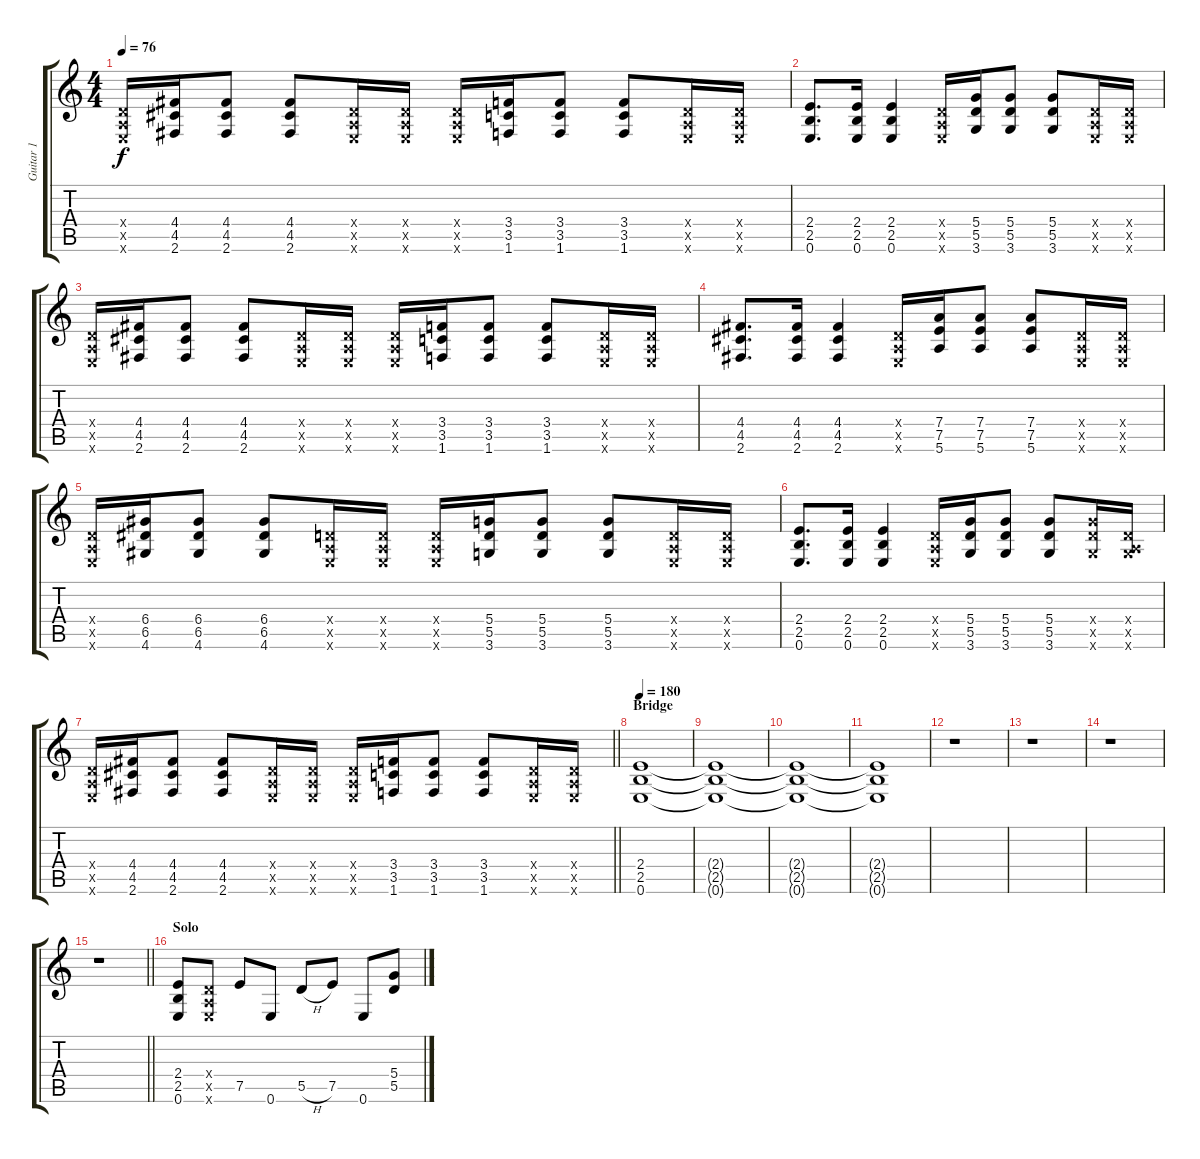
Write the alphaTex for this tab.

\track ("Guitar 1" "Guitar 1") {instrument distortionguitar}
\staff {score tabs}
\tuning (E4 B3 G3 D3 A2 E2) {hide}
\ts (4 4)
\tempo 76
\clef g2
\ks c
(0.4{x} 0.5{x} 0.6{x}).16{dy f} (4.4 4.5 2.6).16 (4.4 4.5 2.6).8 (4.4 4.5 2.6).8 (0.4{x} 0.5{x} 0.6{x}).16 (0.4{x} 0.5{x} 0.6{x}).16 (0.4{x} 0.5{x} 0.6{x}).16 (3.4 3.5 1.6).16 (3.4 3.5 1.6).8 (3.4 3.5 1.6).8 (0.4{x} 0.5{x} 0.6{x}).16 (0.4{x} 0.5{x} 0.6{x}).16 |
(2.4 2.5 0.6).8{d} (2.4 2.5 0.6).16 (2.4 2.5 0.6).4 (0.4{x} 0.5{x} 0.6{x}).16 (5.4 5.5 3.6).16 (5.4 5.5 3.6).8 (5.4 5.5 3.6).8 (0.4{x} 0.5{x} 0.6{x}).16 (0.4{x} 0.5{x} 0.6{x}).16 |
(0.4{x} 0.5{x} 0.6{x}).16 (4.4 4.5 2.6).16 (4.4 4.5 2.6).8 (4.4 4.5 2.6).8 (0.4{x} 0.5{x} 0.6{x}).16 (0.4{x} 0.5{x} 0.6{x}).16 (0.4{x} 0.5{x} 0.6{x}).16 (3.4 3.5 1.6).16 (3.4 3.5 1.6).8 (3.4 3.5 1.6).8 (0.4{x} 0.5{x} 0.6{x}).16 (0.4{x} 0.5{x} 0.6{x}).16 |
(4.4 4.5 2.6).8{d} (4.4 4.5 2.6).16 (4.4 4.5 2.6).4 (0.4{x} 0.5{x} 0.6{x}).16 (7.4 7.5 5.6).16 (7.4 7.5 5.6).8 (7.4 7.5 5.6).8 (0.4{x} 0.5{x} 0.6{x}).16 (0.4{x} 0.5{x} 0.6{x}).16 |
(0.4{x} 0.5{x} 0.6{x}).16 (6.4 6.5 4.6).16 (6.4 6.5 4.6).8 (6.4 6.5 4.6).8 (0.4{x} 0.5{x} 0.6{x}).16 (0.4{x} 0.5{x} 0.6{x}).16 (0.4{x} 0.5{x} 0.6{x}).16 (5.4 5.5 3.6).16 (5.4 5.5 3.6).8 (5.4 5.5 3.6).8 (0.4{x} 0.5{x} 0.6{x}).16 (0.4{x} 0.5{x} 0.6{x}).16 |
(2.4 2.5 0.6).8{d} (2.4 2.5 0.6).16 (2.4 2.5 0.6).4 (0.4{x} 0.5{x} 0.6{x}).16 (5.4 5.5 3.6).16 (5.4 5.5 3.6).8 (5.4 5.5 3.6).8 (5.4{x} 5.5{x} 3.6{x}).16 (0.4{x} 0.5{x} 3.6{x}).16 |
\barLineRight lightlight
(0.4{x} 0.5{x} 0.6{x}).16 (4.4 4.5 2.6).16 (4.4 4.5 2.6).8 (4.4 4.5 2.6).8 (0.4{x} 0.5{x} 0.6{x}).16 (0.4{x} 0.5{x} 0.6{x}).16 (0.4{x} 0.5{x} 0.6{x}).16 (3.4 3.5 1.6).16 (3.4 3.5 1.6).8 (3.4 3.5 1.6).8 (0.4{x} 0.5{x} 0.6{x}).16 (0.4{x} 0.5{x} 0.6{x}).16 |
\section ("" "Bridge")
\tempo 180
(2.4 2.5 0.6).1 |
(2.4{t} 2.5{t} 0.6{t}).1 |
(2.4{t} 2.5{t} 0.6{t}).1 |
(2.4{t} 2.5{t} 0.6{t}).1 |
r.1 |
r.1 |
r.1 |
\barLineRight lightlight
r.1 |
\section ("" "Solo")
(2.4 2.5 0.6).8 (0.4{x} 0.5{x} 0.6{x}).8 7.5.8 0.6.8 5.5{h}.8 7.5.8 0.6.8 (5.4 5.5).8
